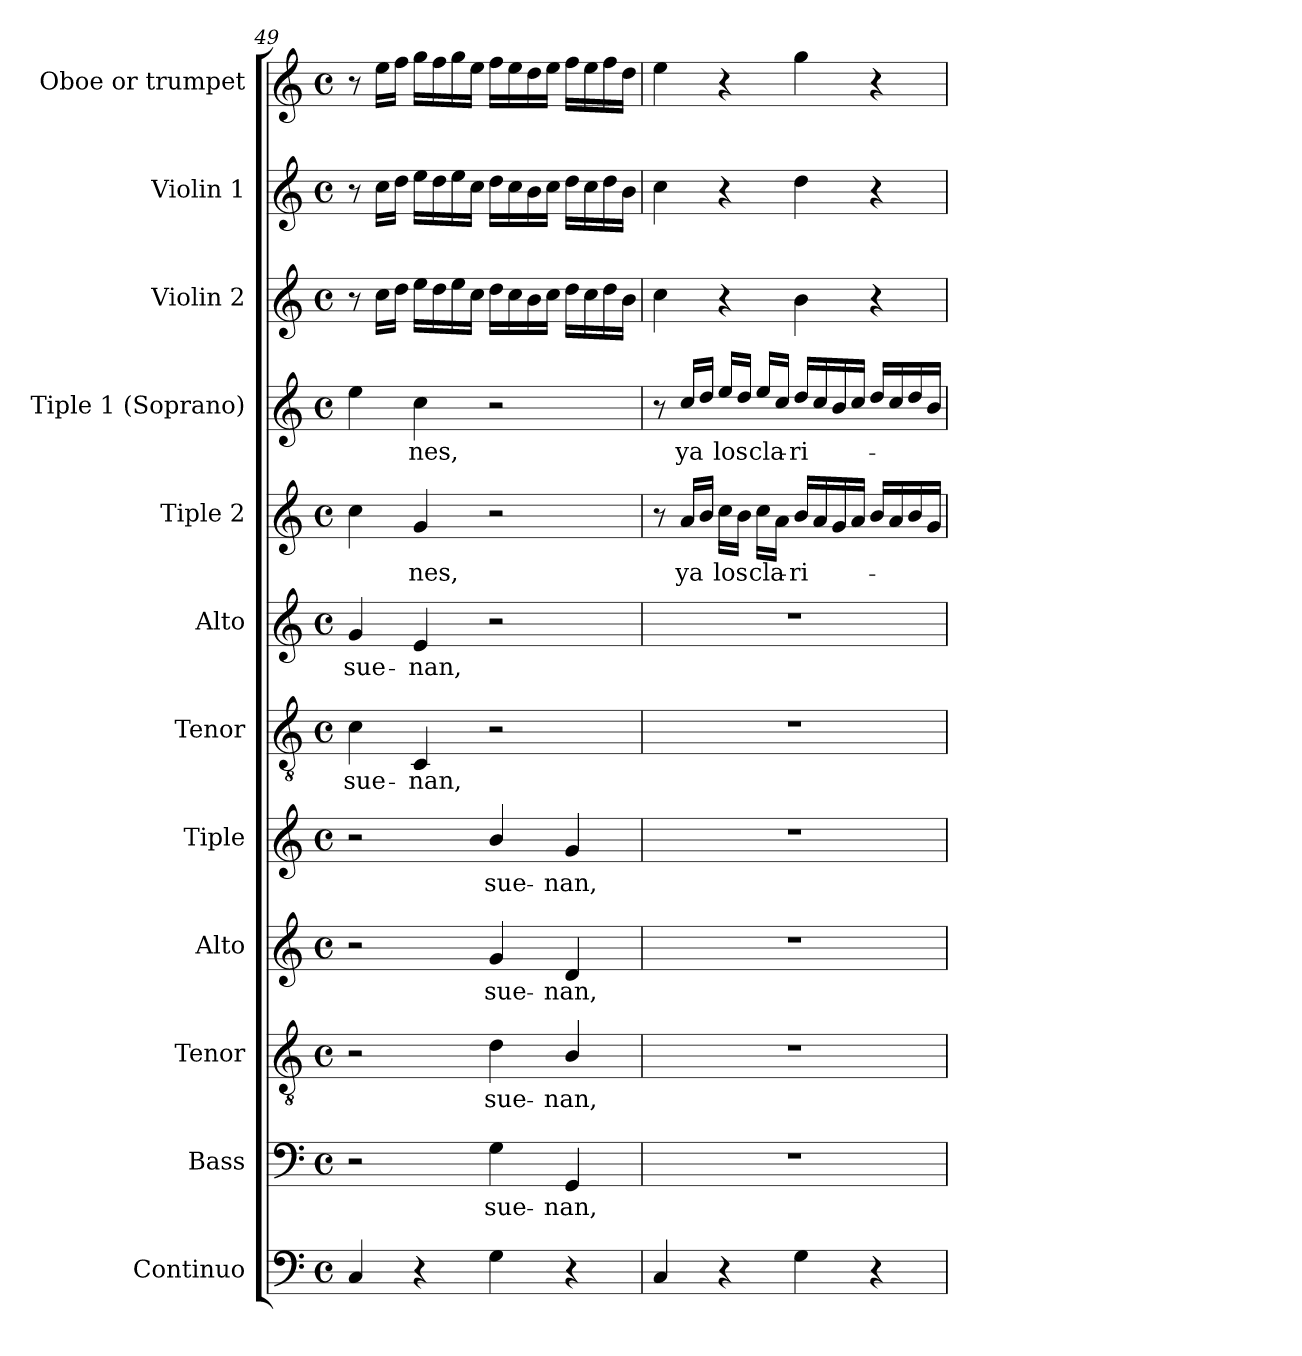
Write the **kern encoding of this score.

**kern	**kern	**text	**kern	**text	**kern	**text	**kern	**text	**kern	**text	**kern	**text	**kern	**text	**kern	**text	**kern	**kern	**kern
*part12	*part11	*part11	*part10	*part10	*part9	*part9	*part8	*part8	*part7	*part7	*part6	*part6	*part5	*part5	*part4	*part4	*part3	*part2	*part1
*staff12	*staff11	*staff11	*staff10	*staff10	*staff9	*staff9	*staff8	*staff8	*staff7	*staff7	*staff6	*staff6	*staff5	*staff5	*staff4	*staff4	*staff3	*staff2	*staff1
*I"Continuo	*I"Bass	*	*I"Tenor	*	*I"Alto	*	*I"Tiple	*	*I"Tenor	*	*I"Alto	*	*I"Tiple 2	*	*I"Tiple 1 (Soprano)	*	*I"Violin 2	*I"Violin 1	*I"Oboe or trumpet
*	*I'B.	*	*I'T.	*	*I'A.	*	*	*	*I'T.	*	*I'A.	*	*	*	*I'S1.	*	*I'Vln. 2	*I'Vln. 1	*I'Ob.
!!LO:PB:g=z
*clefF4	*clefF4	*	*clefGv2	*	*clefG2	*	*clefG2	*	*clefGv2	*	*clefG2	*	*clefG2	*	*clefG2	*	*clefG2	*clefG2	*clefG2
*	*	*	*ITrd7c12	*	*	*	*	*	*ITrd7c12	*	*	*	*	*	*	*	*	*	*
*k[]	*k[]	*	*k[]	*	*k[]	*	*k[]	*	*k[]	*	*k[]	*	*k[]	*	*k[]	*	*k[]	*k[]	*k[]
*C:	*C:	*	*C:	*	*C:	*	*C:	*	*C:	*	*C:	*	*C:	*	*C:	*	*C:	*C:	*C:
*M4/4	*M4/4	*	*M4/4	*	*M4/4	*	*M4/4	*	*M4/4	*	*M4/4	*	*M4/4	*	*M4/4	*	*M4/4	*M4/4	*M4/4
*met(c)	*met(c)	*	*met(c)	*	*met(c)	*	*met(c)	*	*met(c)	*	*met(c)	*	*met(c)	*	*met(c)	*	*met(c)	*met(c)	*met(c)
=49	=49	=49	=49	=49	=49	=49	=49	=49	=49	=49	=49	=49	=49	=49	=49	=49	=49	=49	=49
!	!	!	!	!	!	!	!	!	!	!LO:LY:b:color=#000000	!	!	!	!	!	!	!	!	!
!	!	!	!	!	!	!	!	!	!	!	!	!LO:LY:b:color=#000000	!	!	!	!	!	!	!
4Ci/	2r	.	2r	.	2r	.	2r	.	4Ci\	sue-	4gi/	sue-	4cci\	.	4eei\	.	8r	8r	8r
.	.	.	.	.	.	.	.	.	.	.	.	.	.	.	.	.	16cci\LL	16cci\LL	16eei\LL
.	.	.	.	.	.	.	.	.	.	.	.	.	.	.	.	.	16ddi\JJ	16ddi\JJ	16ffi\JJ
!	!	!	!	!	!	!	!	!	!	!LO:LY:b:color=#000000	!	!	!	!	!	!	!	!	!
!	!	!	!	!	!	!	!	!	!	!	!	!LO:LY:b:color=#000000	!	!	!	!	!	!	!
!	!	!	!	!	!	!	!	!	!	!	!	!	!	!LO:LY:b:color=#000000	!	!	!	!	!
!	!	!	!	!	!	!	!	!	!	!	!	!	!	!	!	!LO:LY:b:color=#000000	!	!	!
4r	.	.	.	.	.	.	.	.	4CCi/	-nan,	4ei/	-nan,	4gi/	-nes,	4cci\	-nes,	16eei\LL	16eei\LL	16ggi\LL
.	.	.	.	.	.	.	.	.	.	.	.	.	.	.	.	.	16ddi\	16ddi\	16ffi\
.	.	.	.	.	.	.	.	.	.	.	.	.	.	.	.	.	16eei\	16eei\	16ggi\
.	.	.	.	.	.	.	.	.	.	.	.	.	.	.	.	.	16cci\JJ	16cci\JJ	16eei\JJ
!	!	!LO:LY:b:color=#000000	!	!	!	!	!	!	!	!	!	!	!	!	!	!	!	!	!
!	!	!	!	!LO:LY:b:color=#000000	!	!	!	!	!	!	!	!	!	!	!	!	!	!	!
!	!	!	!	!	!	!LO:LY:b:color=#000000	!	!	!	!	!	!	!	!	!	!	!	!	!
!	!	!	!	!	!	!	!	!LO:LY:b:color=#000000	!	!	!	!	!	!	!	!	!	!	!
4Gi\	4Gi\	sue-	4Di\	sue-	4gi/	sue-	4bi/	sue-	2r	.	2r	.	2r	.	2r	.	16ddi\LL	16ddi\LL	16ffi\LL
.	.	.	.	.	.	.	.	.	.	.	.	.	.	.	.	.	16cci\	16cci\	16eei\
.	.	.	.	.	.	.	.	.	.	.	.	.	.	.	.	.	16bi\	16bi\	16ddi\
.	.	.	.	.	.	.	.	.	.	.	.	.	.	.	.	.	16cci\JJ	16cci\JJ	16eei\JJ
!	!	!LO:LY:b:color=#000000	!	!	!	!	!	!	!	!	!	!	!	!	!	!	!	!	!
!	!	!	!	!LO:LY:b:color=#000000	!	!	!	!	!	!	!	!	!	!	!	!	!	!	!
!	!	!	!	!	!	!LO:LY:b:color=#000000	!	!	!	!	!	!	!	!	!	!	!	!	!
!	!	!	!	!	!	!	!	!LO:LY:b:color=#000000	!	!	!	!	!	!	!	!	!	!	!
4r	4GGi/	-nan,	4BBi/	-nan,	4di/	-nan,	4gi/	-nan,	.	.	.	.	.	.	.	.	16ddi\LL	16ddi\LL	16ffi\LL
.	.	.	.	.	.	.	.	.	.	.	.	.	.	.	.	.	16cci\	16cci\	16eei\
.	.	.	.	.	.	.	.	.	.	.	.	.	.	.	.	.	16ddi\	16ddi\	16ffi\
.	.	.	.	.	.	.	.	.	.	.	.	.	.	.	.	.	16bi\JJ	16bi\JJ	16ddi\JJ
=50	=50	=50	=50	=50	=50	=50	=50	=50	=50	=50	=50	=50	=50	=50	=50	=50	=50	=50	=50
4Ci/	1r	.	1r	.	1r	.	1r	.	1r	.	1r	.	8r	.	8r	.	4cci\	4cci\	4eei\
!	!	!	!	!	!	!	!	!	!	!	!	!	!	!LO:LY:b:color=#000000	!	!	!	!	!
!	!	!	!	!	!	!	!	!	!	!	!	!	!	!	!	!LO:LY:b:color=#000000	!	!	!
.	.	.	.	.	.	.	.	.	.	.	.	.	16ai/LL	ya	16cci/LL	ya	.	.	.
.	.	.	.	.	.	.	.	.	.	.	.	.	16bi/JJ	.	16ddi/JJ	.	.	.	.
!	!	!	!	!	!	!	!	!	!	!	!	!	!	!LO:LY:b:color=#000000	!	!	!	!	!
!	!	!	!	!	!	!	!	!	!	!	!	!	!	!	!	!LO:LY:b:color=#000000	!	!	!
4r	.	.	.	.	.	.	.	.	.	.	.	.	16cci\LL	los	16eei/LL	los	4r	4r	4r
.	.	.	.	.	.	.	.	.	.	.	.	.	16bi\JJ	.	16ddi/JJ	.	.	.	.
!	!	!	!	!	!	!	!	!	!	!	!	!	!	!LO:LY:b:color=#000000	!	!	!	!	!
!	!	!	!	!	!	!	!	!	!	!	!	!	!	!	!	!LO:LY:b:color=#000000	!	!	!
.	.	.	.	.	.	.	.	.	.	.	.	.	16cci\LL	cla-	16eei/LL	cla-	.	.	.
.	.	.	.	.	.	.	.	.	.	.	.	.	16ai\JJ	.	16cci/JJ	.	.	.	.
!	!	!	!	!	!	!	!	!	!	!	!	!	!	!LO:LY:b:color=#000000	!	!	!	!	!
!	!	!	!	!	!	!	!	!	!	!	!	!	!	!	!	!LO:LY:b:color=#000000	!	!	!
4Gi\	.	.	.	.	.	.	.	.	.	.	.	.	16bi/LL	-ri-	16ddi/LL	-ri-	4bi\	4ddi\	4ggi\
.	.	.	.	.	.	.	.	.	.	.	.	.	16ai/	.	16cci/	.	.	.	.
.	.	.	.	.	.	.	.	.	.	.	.	.	16gi/	.	16bi/	.	.	.	.
.	.	.	.	.	.	.	.	.	.	.	.	.	16ai/JJ	.	16cci/JJ	.	.	.	.
4r	.	.	.	.	.	.	.	.	.	.	.	.	16bi/LL	.	16ddi/LL	.	4r	4r	4r
.	.	.	.	.	.	.	.	.	.	.	.	.	16ai/	.	16cci/	.	.	.	.
.	.	.	.	.	.	.	.	.	.	.	.	.	16bi/	.	16ddi/	.	.	.	.
.	.	.	.	.	.	.	.	.	.	.	.	.	16gi/JJ	.	16bi/JJ	.	.	.	.
=	=	=	=	=	=	=	=	=	=	=	=	=	=	=	=	=	=	=	=
*-	*-	*-	*-	*-	*-	*-	*-	*-	*-	*-	*-	*-	*-	*-	*-	*-	*-	*-	*-
